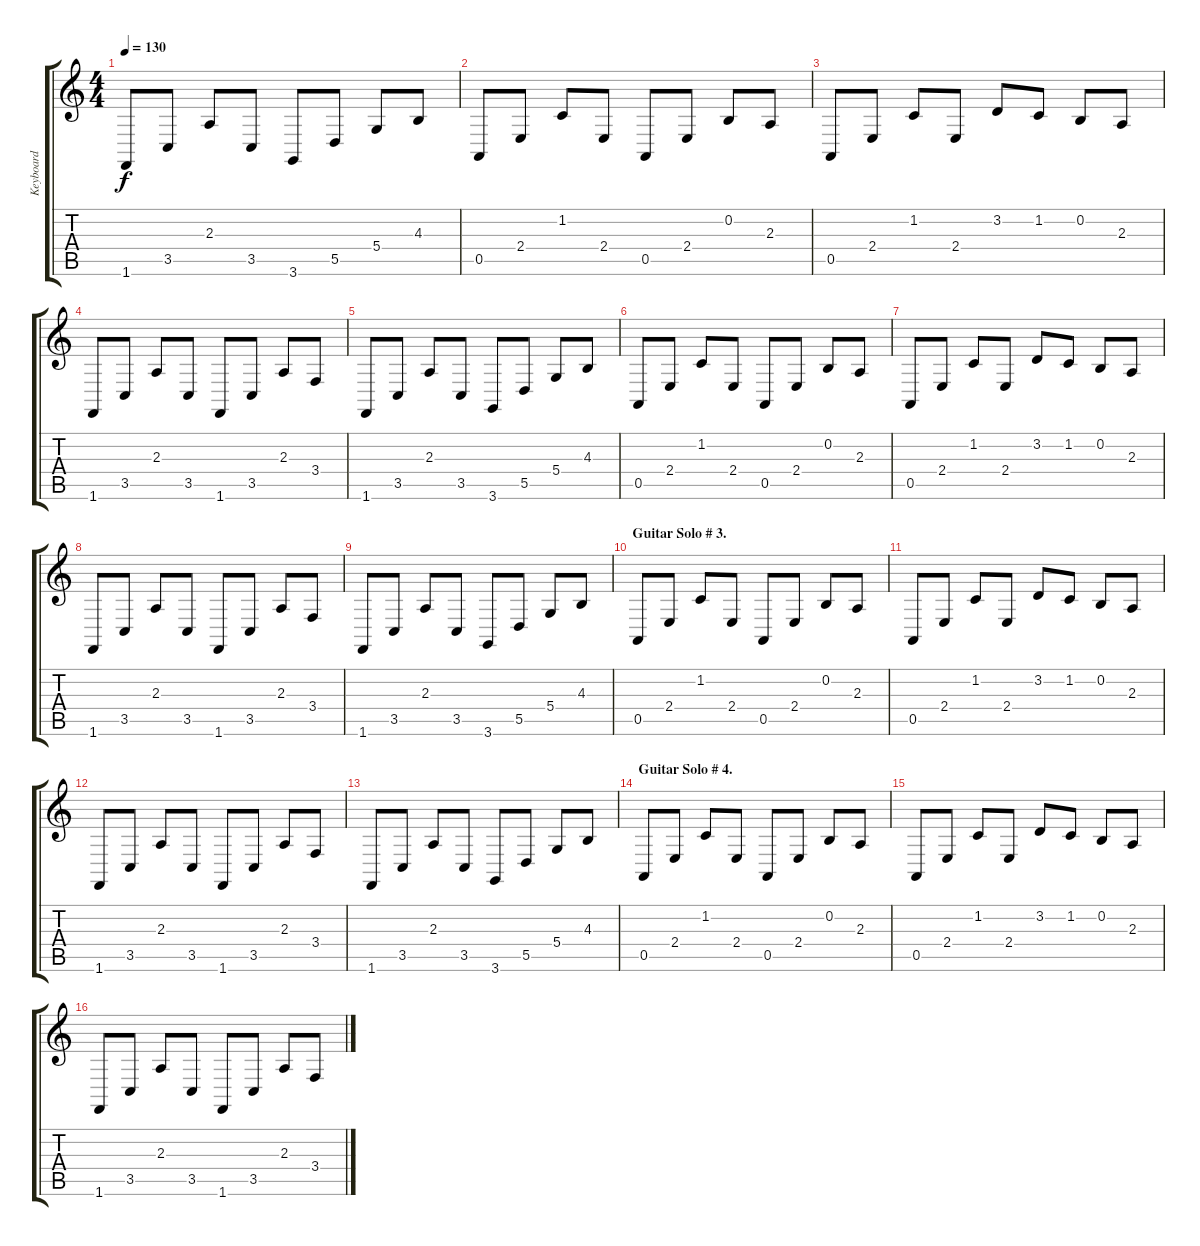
\track ("Keyboard" "Keyboard") {instrument stringensemble1}
\staff {score tabs}
\tuning (E4 B3 G3 D3 A2 E2) {hide}
\ts (4 4)
\tempo 130
\clef g2
\ks c
1.6.8{dy f} 3.5.8 2.3.8 3.5.8 3.6.8 5.5.8 5.4.8 4.3.8 |
0.5.8{instrument pad1newage} 2.4.8 1.2.8 2.4.8 0.5.8 2.4.8 0.2.8 2.3.8 |
0.5.8 2.4.8 1.2.8 2.4.8 3.2.8 1.2.8 0.2.8 2.3.8 |
1.6.8 3.5.8 2.3.8 3.5.8 1.6.8 3.5.8 2.3.8 3.4.8 |
1.6.8 3.5.8 2.3.8 3.5.8 3.6.8 5.5.8 5.4.8 4.3.8 |
0.5.8{instrument pad1newage} 2.4.8 1.2.8 2.4.8 0.5.8 2.4.8 0.2.8 2.3.8 |
0.5.8 2.4.8 1.2.8 2.4.8 3.2.8 1.2.8 0.2.8 2.3.8 |
1.6.8 3.5.8 2.3.8 3.5.8 1.6.8 3.5.8 2.3.8 3.4.8 |
1.6.8 3.5.8 2.3.8 3.5.8 3.6.8 5.5.8 5.4.8 4.3.8 |
\section ("" "Guitar Solo # 3.")
0.5.8{instrument pad1newage} 2.4.8 1.2.8 2.4.8 0.5.8 2.4.8 0.2.8 2.3.8 |
0.5.8 2.4.8 1.2.8 2.4.8 3.2.8 1.2.8 0.2.8 2.3.8 |
1.6.8 3.5.8 2.3.8 3.5.8 1.6.8 3.5.8 2.3.8 3.4.8 |
1.6.8 3.5.8 2.3.8 3.5.8 3.6.8 5.5.8 5.4.8 4.3.8 |
\section ("" "Guitar Solo # 4.")
0.5.8{instrument pad1newage} 2.4.8 1.2.8 2.4.8 0.5.8 2.4.8 0.2.8 2.3.8 |
0.5.8 2.4.8 1.2.8 2.4.8 3.2.8 1.2.8 0.2.8 2.3.8 |
1.6.8 3.5.8 2.3.8 3.5.8 1.6.8 3.5.8 2.3.8 3.4.8
